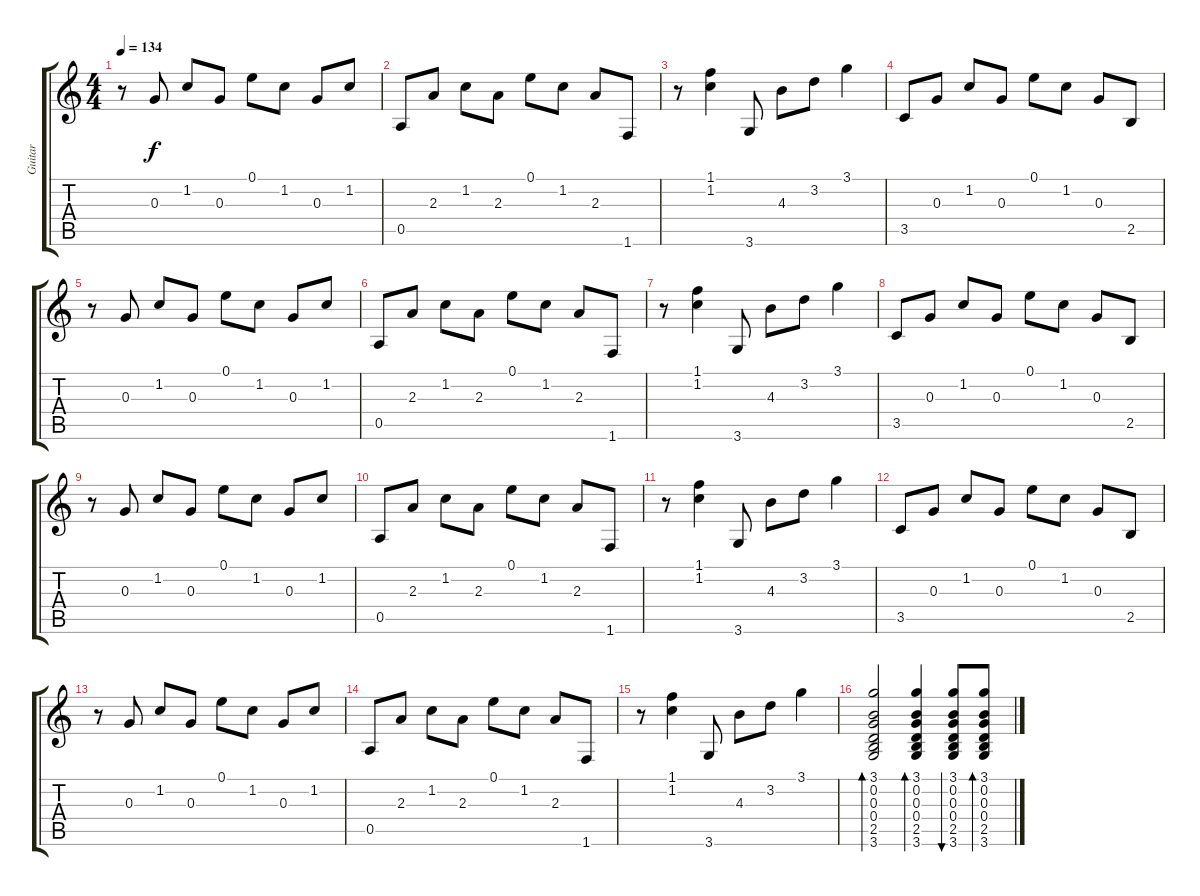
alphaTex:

\track ("Guitar" "Guitar") {instrument acousticguitarsteel}
\staff {score tabs}
\tuning (E4 B3 G3 D3 A2 E2) {hide}
\ts (4 4)
\tempo 134
\clef g2
\ks c
r.8{dy f} 0.3.8 1.2.8 0.3.8 0.1.8 1.2.8 0.3.8 1.2.8 |
0.5.8 2.3.8 1.2.8 2.3.8 0.1.8 1.2.8 2.3.8 1.6.8 |
r.8 (1.1 1.2).4 3.6.8 4.3.8 3.2.8 3.1.4 |
3.5.8 0.3.8 1.2.8 0.3.8 0.1.8 1.2.8 0.3.8 2.5.8 |
r.8 0.3.8 1.2.8 0.3.8 0.1.8 1.2.8 0.3.8 1.2.8 |
0.5.8 2.3.8 1.2.8 2.3.8 0.1.8 1.2.8 2.3.8 1.6.8 |
r.8 (1.1 1.2).4 3.6.8 4.3.8 3.2.8 3.1.4 |
3.5.8 0.3.8 1.2.8 0.3.8 0.1.8 1.2.8 0.3.8 2.5.8 |
r.8 0.3.8 1.2.8 0.3.8 0.1.8 1.2.8 0.3.8 1.2.8 |
0.5.8 2.3.8 1.2.8 2.3.8 0.1.8 1.2.8 2.3.8 1.6.8 |
r.8 (1.1 1.2).4 3.6.8 4.3.8 3.2.8 3.1.4 |
3.5.8 0.3.8 1.2.8 0.3.8 0.1.8 1.2.8 0.3.8 2.5.8 |
r.8 0.3.8 1.2.8 0.3.8 0.1.8 1.2.8 0.3.8 1.2.8 |
0.5.8 2.3.8 1.2.8 2.3.8 0.1.8 1.2.8 2.3.8 1.6.8 |
r.8 (1.1 1.2).4 3.6.8 4.3.8 3.2.8 3.1.4 |
(3.1 0.2 0.3 0.4 2.5 3.6).2{bd 60} (3.1 0.2 0.3 0.4 2.5 3.6).4{bd 60} (3.1 0.2 0.3 0.4 2.5 3.6).8{bu 60} (3.1 0.2 0.3 0.4 2.5 3.6).8{bd 60}
